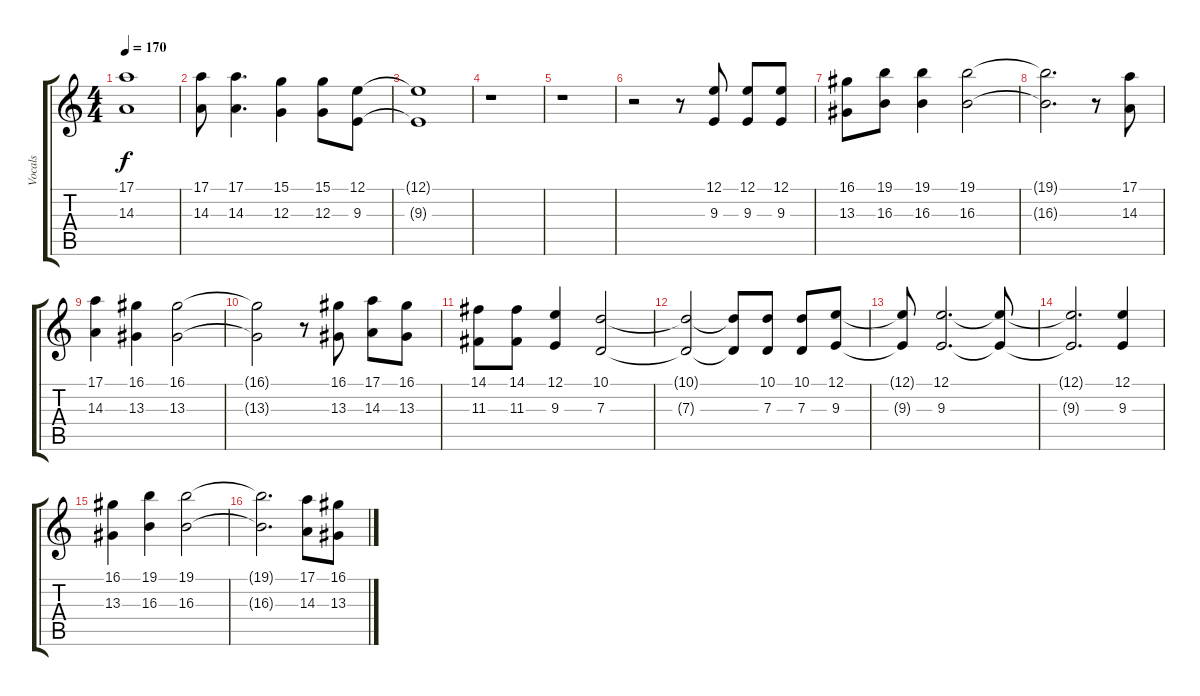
\track ("Vocals" "Vocals") {instrument rockorgan}
\staff {score tabs}
\tuning (E4 B3 G3 D3 A2 E2) {hide}
\ts (4 4)
\tempo 170
\clef g2
\ks c
(17.1{t} 14.3{t}).1{dy f} |
(17.1 14.3).8 (17.1 14.3).4{d} (15.1 12.3).4 (15.1 12.3).8 (12.1 9.3).8 |
(12.1{t} 9.3{t}).1 |
r.1 |
r.1 |
r.2 r.8 (12.1 9.3).8 (12.1 9.3).8 (12.1 9.3).8 |
(16.1 13.3).8 (19.1 16.3).8 (19.1 16.3).4 (19.1 16.3).2 |
(19.1{t} 16.3{t}).2{d} r.8 (17.1 14.3).8 |
(17.1 14.3).4 (16.1 13.3).4 (16.1 13.3).2 |
(16.1{t} 13.3{t}).2 r.8 (16.1 13.3).8 (17.1 14.3).8 (16.1 13.3).8 |
(14.1 11.3).8 (14.1 11.3).8 (12.1 9.3).4 (10.1 7.3).2 |
(10.1{t} 7.3{t}).2 (10.1{t} 7.3{t}).8 (10.1 7.3).8 (10.1 7.3).8 (12.1 9.3).8 |
(12.1{t} 9.3{t}).8 (12.1 9.3).2{d} (12.1{t} 9.3{t}).8 |
(12.1{t} 9.3{t}).2{d} (12.1 9.3).4 |
(16.1 13.3).4 (19.1 16.3).4 (19.1 16.3).2 |
(19.1{t} 16.3{t}).2{d} (17.1 14.3).8 (16.1 13.3).8
